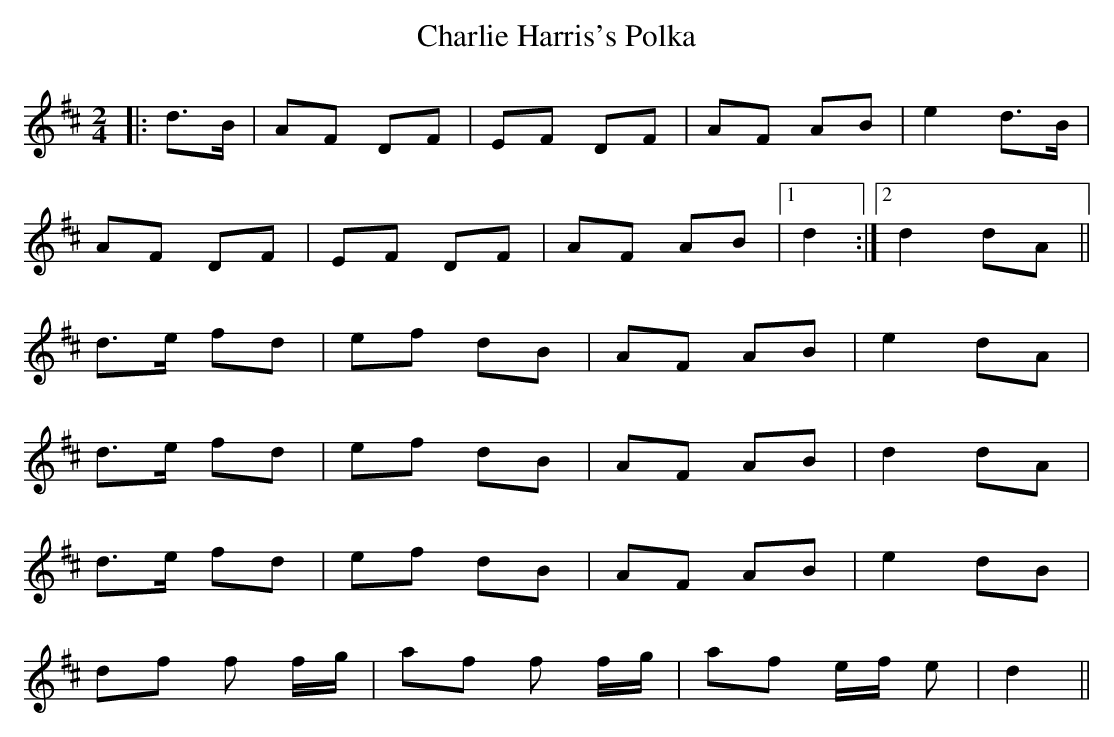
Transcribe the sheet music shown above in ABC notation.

X:1
T:Charlie Harris's Polka
M:2/4
L:1/8
K:Dmaj
|: d>B | AF DF | EF DF | AF AB | e2 d>B |
AF DF | EF DF | AF AB |1 d2 :|2 d2 dA ||
d>e fd | ef dB | AF AB | e2 dA |
d>e fd | ef dB | AF AB | d2 dA |
d>e fd | ef dB | AF AB | e2 dB |
df f f/g/ | af f f/g/ | af e/f/ e | d2 ||
